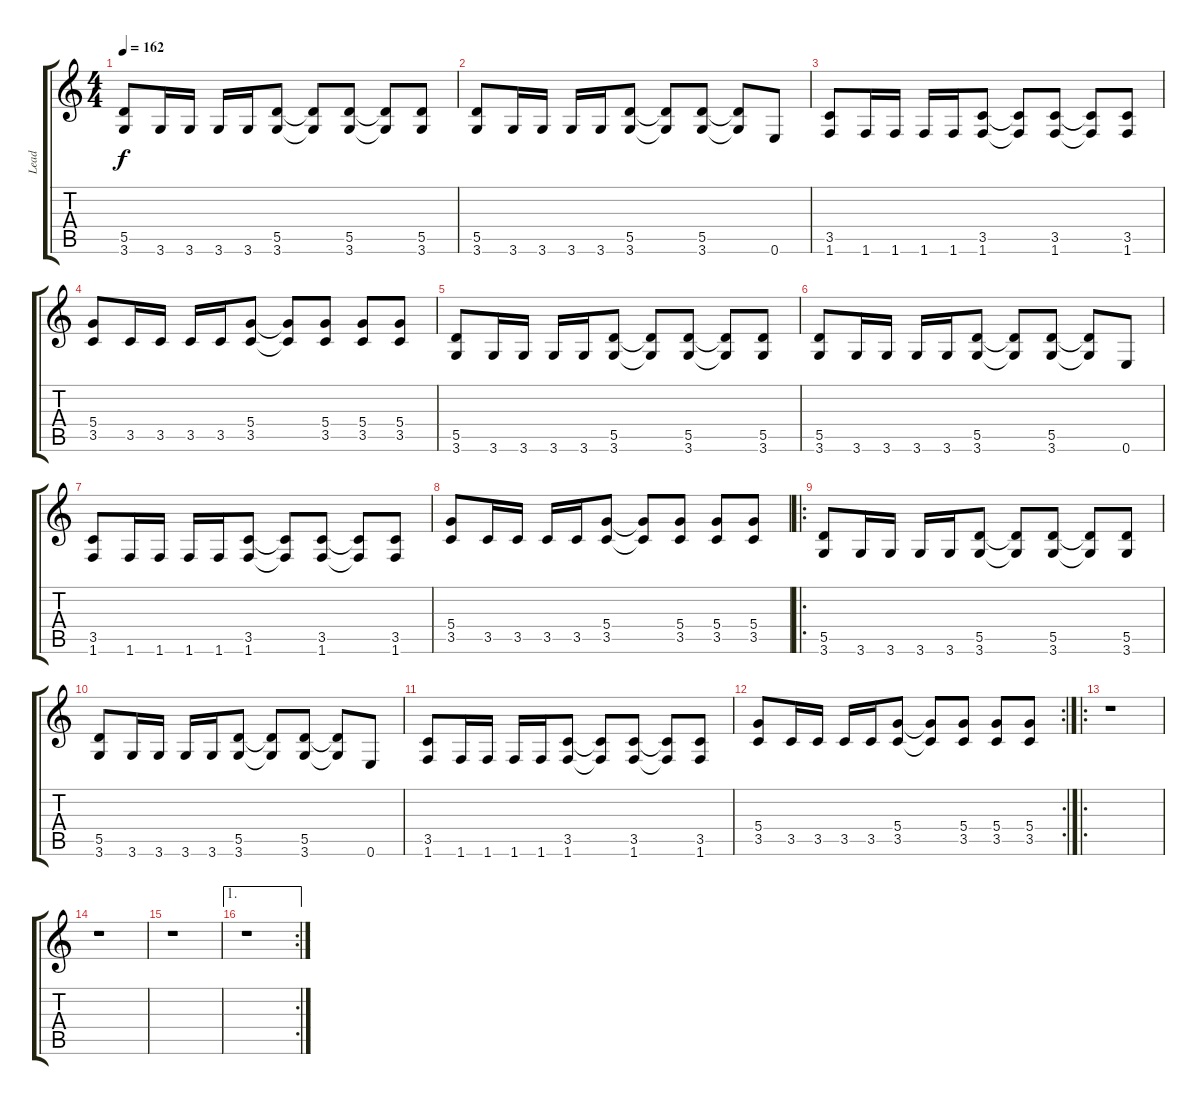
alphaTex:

\track ("Lead" "Lead") {instrument distortionguitar}
\staff {score tabs}
\tuning (E4 B3 G3 D3 A2 E2) {hide}
\ts (4 4)
\tempo 162
\clef g2
\ks c
(5.5 3.6).8{dy f instrument distortionguitar} 3.6.16 3.6.16 3.6.16 3.6.16 (5.5 3.6).8 (5.5{t} 3.6{t}).8 (5.5 3.6).8 (5.5{t} 3.6{t}).8 (5.5 3.6).8 |
(5.5 3.6).8 3.6.16 3.6.16 3.6.16 3.6.16 (5.5 3.6).8 (5.5{t} 3.6{t}).8 (5.5 3.6).8 (5.5{t} 3.6{t}).8 0.6.8 |
(3.5 1.6).8 1.6.16 1.6.16 1.6.16 1.6.16 (3.5 1.6).8 (3.5{t} 1.6{t}).8 (3.5 1.6).8 (3.5{t} 1.6{t}).8 (3.5 1.6).8 |
(5.4 3.5).8 3.5.16 3.5.16 3.5.16 3.5.16 (5.4 3.5).8 (5.4{t} 3.5{t}).8 (5.4 3.5).8 (5.4 3.5).8 (5.4 3.5).8 |
(5.5 3.6).8 3.6.16 3.6.16 3.6.16 3.6.16 (5.5 3.6).8 (5.5{t} 3.6{t}).8 (5.5 3.6).8 (5.5{t} 3.6{t}).8 (5.5 3.6).8 |
(5.5 3.6).8 3.6.16 3.6.16 3.6.16 3.6.16 (5.5 3.6).8 (5.5{t} 3.6{t}).8 (5.5 3.6).8 (5.5{t} 3.6{t}).8 0.6.8 |
(3.5 1.6).8 1.6.16 1.6.16 1.6.16 1.6.16 (3.5 1.6).8 (3.5{t} 1.6{t}).8 (3.5 1.6).8 (3.5{t} 1.6{t}).8 (3.5 1.6).8 |
(5.4 3.5).8 3.5.16 3.5.16 3.5.16 3.5.16 (5.4 3.5).8 (5.4{t} 3.5{t}).8 (5.4 3.5).8 (5.4 3.5).8 (5.4 3.5).8 |
\ro
(5.5 3.6).8 3.6.16 3.6.16 3.6.16 3.6.16 (5.5 3.6).8 (5.5{t} 3.6{t}).8 (5.5 3.6).8 (5.5{t} 3.6{t}).8 (5.5 3.6).8 |
(5.5 3.6).8 3.6.16 3.6.16 3.6.16 3.6.16 (5.5 3.6).8 (5.5{t} 3.6{t}).8 (5.5 3.6).8 (5.5{t} 3.6{t}).8 0.6.8 |
(3.5 1.6).8 1.6.16 1.6.16 1.6.16 1.6.16 (3.5 1.6).8 (3.5{t} 1.6{t}).8 (3.5 1.6).8 (3.5{t} 1.6{t}).8 (3.5 1.6).8 |
\rc 2
(5.4 3.5).8 3.5.16 3.5.16 3.5.16 3.5.16 (5.4 3.5).8 (5.4{t} 3.5{t}).8 (5.4 3.5).8 (5.4 3.5).8 (5.4 3.5).8 |
\ro
r.1 |
r.1 |
r.1 |
\ae 1
\rc 2
r.1
